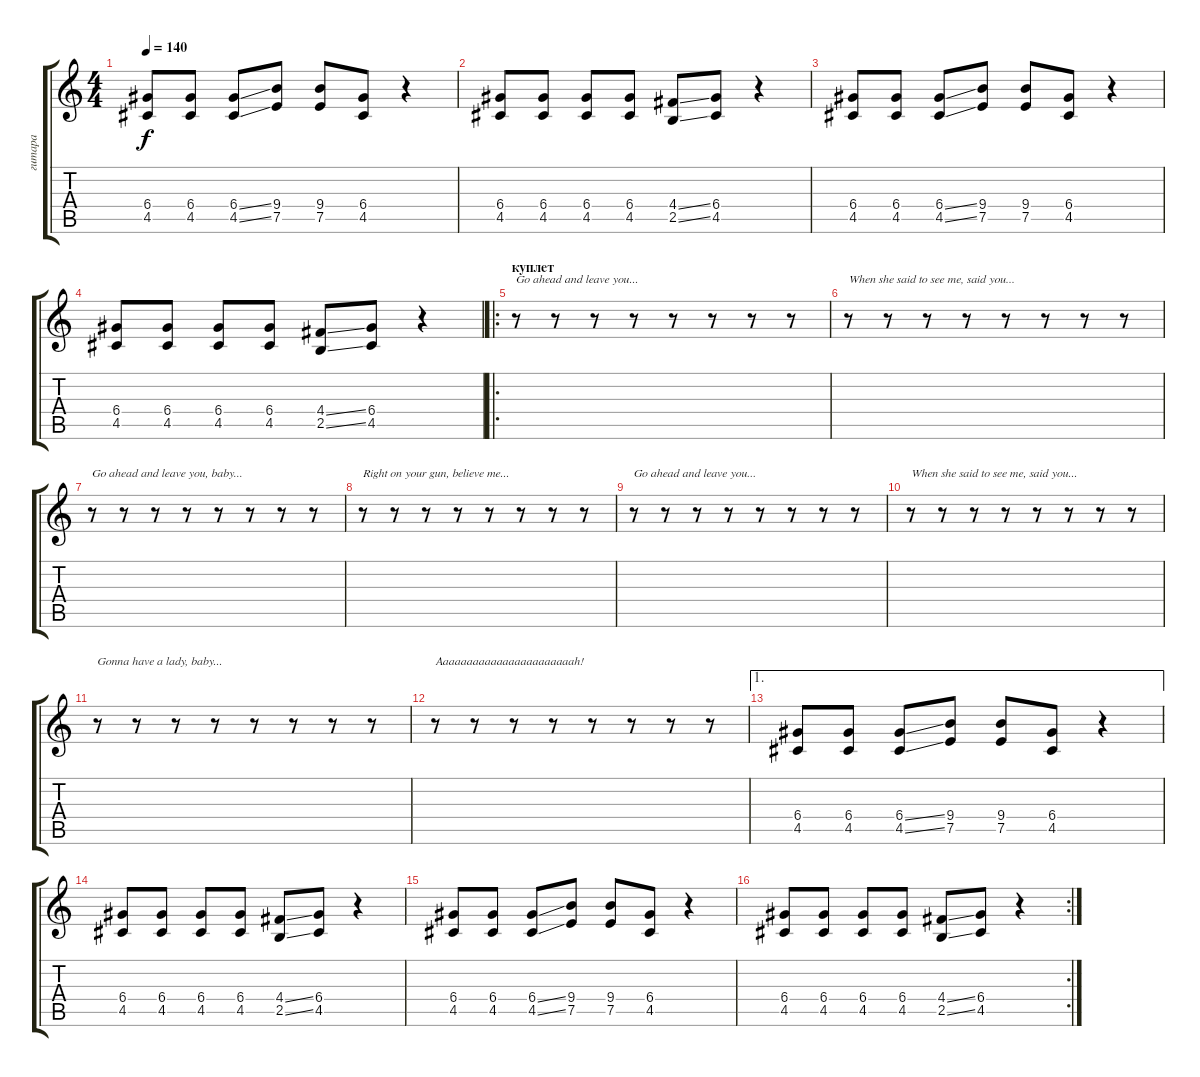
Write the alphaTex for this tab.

\track ("гитара" "гитара") {instrument overdrivenguitar}
\staff {score tabs}
\tuning (E4 B3 G3 D3 A2 E2) {hide}
\ts (4 4)
\tempo 140
\clef g2
\ks c
(6.4 4.5).8{dy f instrument overdrivenguitar} (6.4 4.5).8 (6.4{ss} 4.5{ss}).8 (9.4 7.5).8 (9.4 7.5).8 (6.4 4.5).8 r.4 |
(6.4 4.5).8 (6.4 4.5).8 (6.4 4.5).8 (6.4 4.5).8 (4.4{ss} 2.5{ss}).8 (6.4 4.5).8 r.4 |
(6.4 4.5).8 (6.4 4.5).8 (6.4{ss} 4.5{ss}).8 (9.4 7.5).8 (9.4 7.5).8 (6.4 4.5).8 r.4 |
(6.4 4.5).8 (6.4 4.5).8 (6.4 4.5).8 (6.4 4.5).8 (4.4{ss} 2.5{ss}).8 (6.4 4.5).8 r.4 |
\ro
\section ("" "куплет")
r.8{txt "Go ahead and leave you..."} r.8 r.8 r.8 r.8 r.8 r.8 r.8 |
r.8{txt "When she said to see me, said you..."} r.8 r.8 r.8 r.8 r.8 r.8 r.8 |
r.8{txt "Go ahead and leave you, baby..."} r.8 r.8 r.8 r.8 r.8 r.8 r.8 |
r.8{txt "Right on your gun, believe me..."} r.8 r.8 r.8 r.8 r.8 r.8 r.8 |
r.8{txt "Go ahead and leave you..."} r.8 r.8 r.8 r.8 r.8 r.8 r.8 |
r.8{txt "When she said to see me, said you..."} r.8 r.8 r.8 r.8 r.8 r.8 r.8 |
r.8{txt "Gonna have a lady, baby..."} r.8 r.8 r.8 r.8 r.8 r.8 r.8 |
r.8{txt "Aaaaaaaaaaaaaaaaaaaaaaah!"} r.8 r.8 r.8 r.8 r.8 r.8 r.8 |
\ae 1
(6.4 4.5).8 (6.4 4.5).8 (6.4{ss} 4.5{ss}).8 (9.4 7.5).8 (9.4 7.5).8 (6.4 4.5).8 r.4 |
(6.4 4.5).8 (6.4 4.5).8 (6.4 4.5).8 (6.4 4.5).8 (4.4{ss} 2.5{ss}).8 (6.4 4.5).8 r.4 |
(6.4 4.5).8 (6.4 4.5).8 (6.4{ss} 4.5{ss}).8 (9.4 7.5).8 (9.4 7.5).8 (6.4 4.5).8 r.4 |
\rc 2
(6.4 4.5).8 (6.4 4.5).8 (6.4 4.5).8 (6.4 4.5).8 (4.4{ss} 2.5{ss}).8 (6.4 4.5).8 r.4
